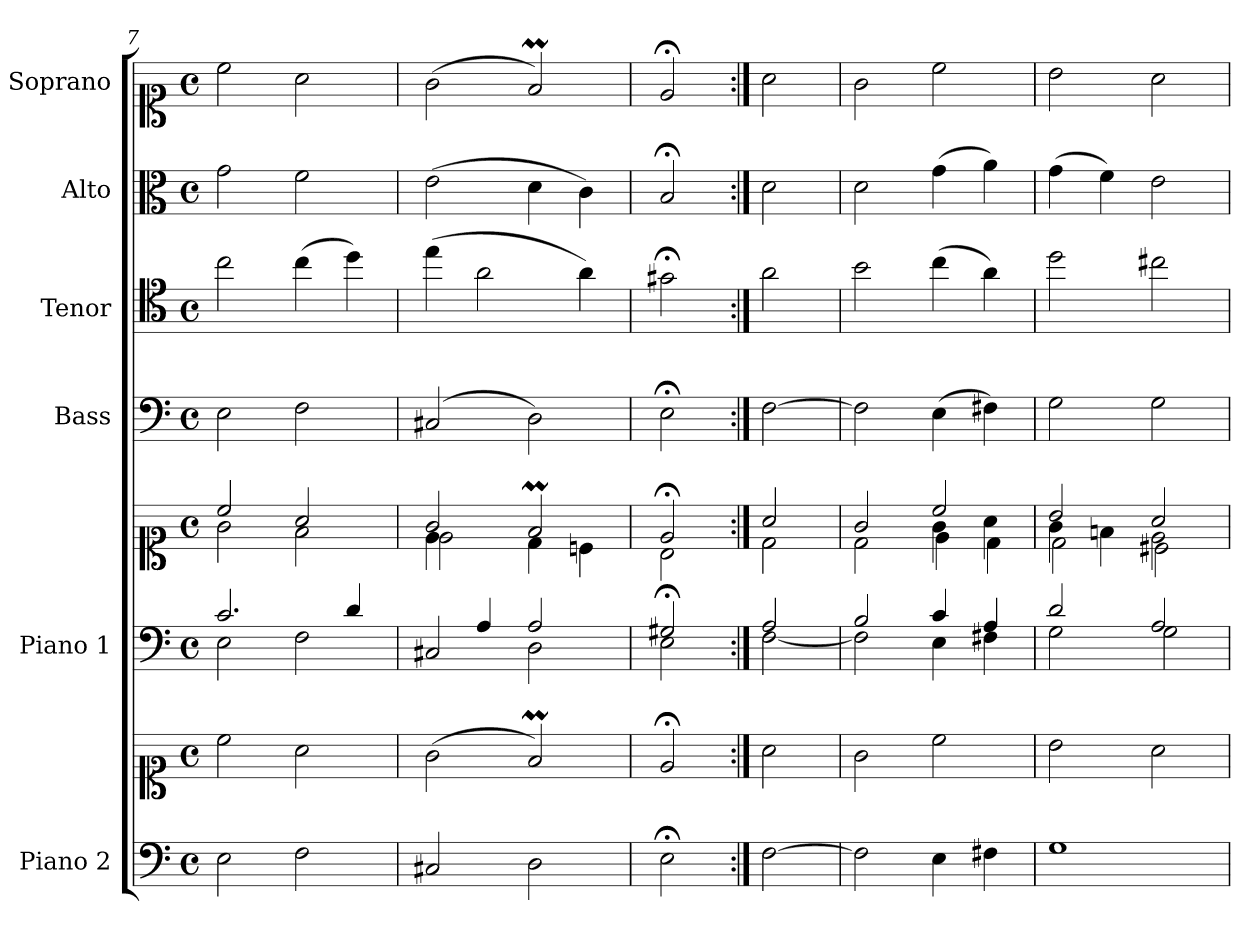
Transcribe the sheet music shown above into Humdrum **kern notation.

**kern	**kern	**kern	**kern	**kern	**kern	**kern	**kern
*part6	*part6	*part5	*part5	*part4	*part3	*part2	*part1
*staff8	*staff7	*staff6	*staff5	*staff4	*staff3	*staff2	*staff1
*I"Piano 2	*	*I"Piano 1	*	*I"Bass	*I"Tenor	*I"Alto	*I"Soprano
*I'Pno 2	*	*I'Pno 1	*	*I'B.	*I'T.	*I'A.	*I'S.
*clefF4	*clefC1	*clefF4	*clefC1	*clefF4	*clefC4	*clefC3	*clefC1
*	*	*	*	*	*ITrd7c12	*	*
*k[]	*k[]	*k[]	*k[]	*k[]	*k[]	*k[]	*k[]
*M4/4	*M4/4	*M4/4	*M4/4	*M4/4	*M4/4	*M4/4	*M4/4
*met(c)	*met(c)	*met(c)	*met(c)	*met(c)	*met(c)	*met(c)	*met(c)
=7	=7	=7	=7	=7	=7	=7	=7
*	*	*^	*^	*	*	*	*
2E\	2cc\	2.c/	2E\	2cc/	2g\	2E\	2c\	2g\	2cc\
2F\	2a\	.	2F\	2a/	2f\	2F\	(4c\	2f\	2a\
.	.	4d/	.	.	.	.	4d\)	.	.
=8	=8	=8	=8	=8	=8	=8	=8	=8	=8
*	*	*	*	*	*^	*	*	*	*
2C#X/	(2g\	4ryy	2C#X/	2g/	4e\	2e\	(2C#X/	(4e\	(2e\	(2g\
.	.	4A/	.	.	2.ryy	.	.	2A\	.	.
2D\	2fM/)	2A/	2D\	2fM/	.	4d\	2D\)	.	4d\	2fM/)
.	.	.	.	.	.	4cn\	.	4A\)	4c\)	.
*	*	*	*	*	*v	*v	*	*	*	*
=9	=9	=9	=9	=9	=9	=9	=9	=9	=9
2E;\	2e;</	2G#X;/	2E\	2e;</	2B\	2E;<\	2G#X;<\	2B;</	2e;</
=10:|!	=10:|!	=10:|!	=10:|!	=10:|!	=10:|!	=10:|!	=10:|!	=10:|!	=10:|!
[>2F\	2a\	2A/	[<2F\	2a/	2d\	[>2F\	2A\	2d\	2a\
=11	=11	=11	=11	=11	=11	=11	=11	=11	=11
*	*	*	*	*	*^	*	*	*	*
2F\]	2g\	2B/	2F\]	2g/	2d\	2ryy	2F\]	2B\	2d\	2g\
4E\	2cc\	4c/	4E\	2cc/	4g\	4e\	(4E\	(4c\	(4g\	2cc\
4F#X\	.	4A/	4F#X\	.	4a\	4d\	4F#X\)	4A\)	4a\)	.
!!LO:PB:g=z
=12	=12	=12	=12	=12	=12	=12	=12	=12	=12	=12
1G\	2b\	2d/	2G\	2b/	4g\	2d\	2G\	2d\	(4g\	2b\
.	.	.	.	.	4fn\	.	.	.	4f\)	.
.	2a\	2A/	2G\	2a/	2e\	2c#X\	2G\	2c#X\	2e\	2a\
*	*	*v	*v	*	*	*	*	*	*	*
*	*	*	*v	*v	*v	*	*	*	*
=	=	=	=	=	=	=	=
*-	*-	*-	*-	*-	*-	*-	*-
